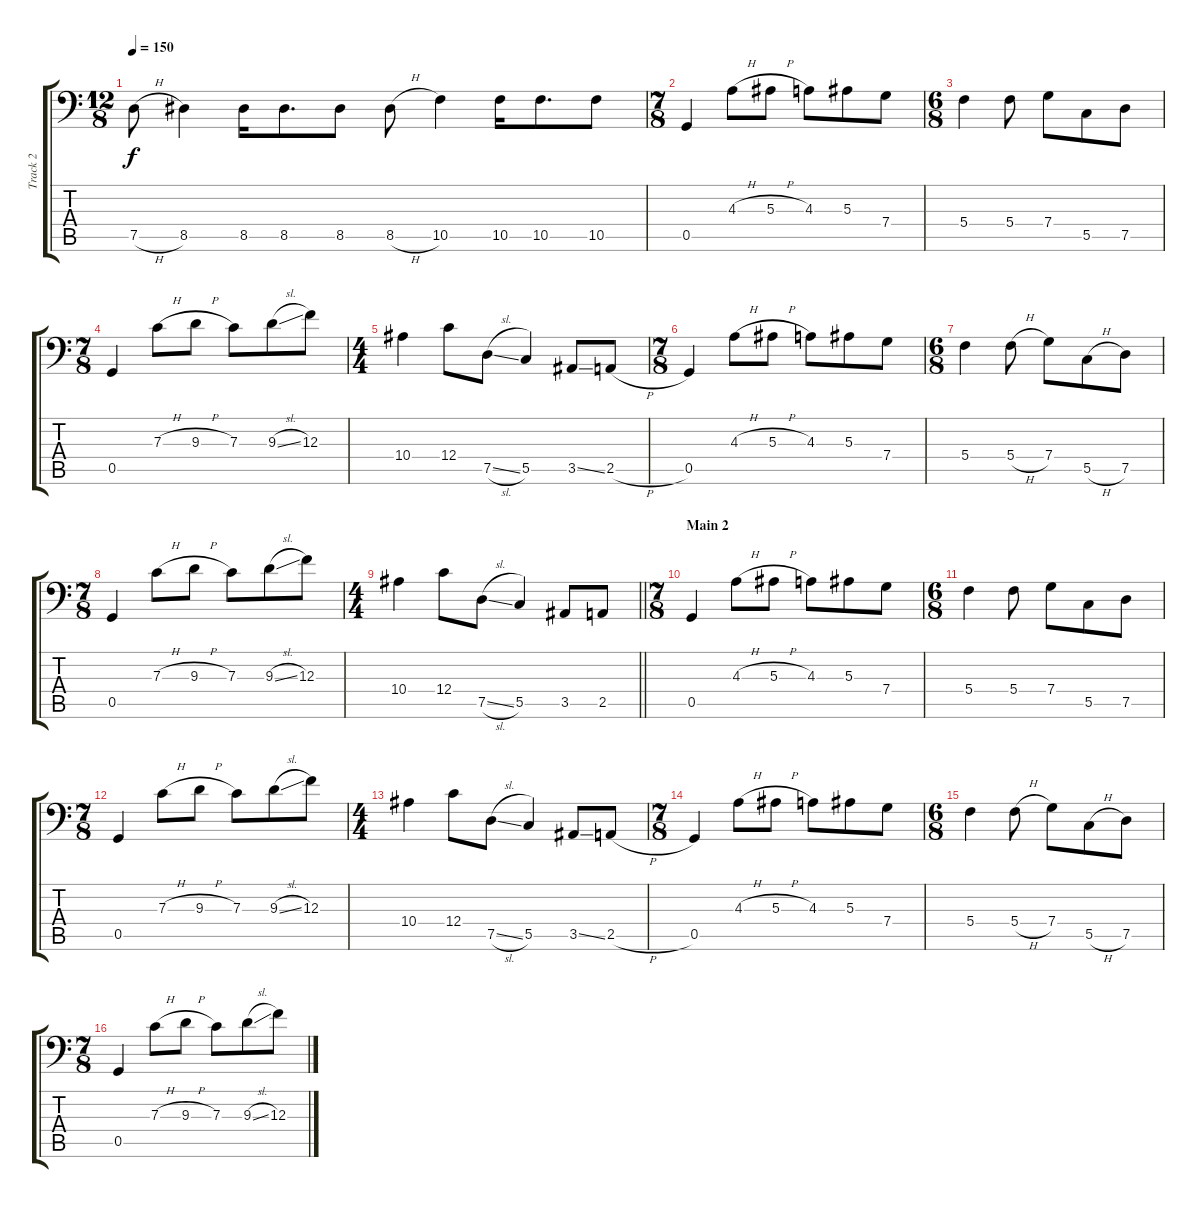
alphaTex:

\track ("Track 2" "Track 2") {instrument electricbassfinger}
\staff {score tabs}
\tuning (D3 A2 F2 C2 G1 D1) {hide}
\ts (12 8)
\tempo 150
\clef f4
\ks c
7.5{h}.8{dy f} 8.5.4 8.5.16 8.5.8{d} 8.5.8 8.5{h}.8 10.5.4 10.5.16 10.5.8{d} 10.5.8 |
\ts (7 8)
0.5.4 4.3{h}.8 5.3{h}.8 4.3.8 5.3.8 7.4.8 |
\ts (6 8)
5.4.4 5.4.8 7.4.8 5.5.8 7.5.8 |
\ts (7 8)
0.5.4 7.3{h}.8 9.3{h}.8 7.3.8 9.3{sl}.8 12.3.8 |
\ts (4 4)
10.4.4 12.4.8 7.5{sl}.8 5.5.4 3.5{ss}.8 2.5{h}.8 |
\ts (7 8)
0.5.4 4.3{h}.8 5.3{h}.8 4.3.8 5.3.8 7.4.8 |
\ts (6 8)
5.4.4 5.4{h}.8 7.4.8 5.5{h}.8 7.5.8 |
\ts (7 8)
0.5.4 7.3{h}.8 9.3{h}.8 7.3.8 9.3{sl}.8 12.3.8 |
\ts (4 4)
\barLineRight lightlight
10.4.4 12.4.8 7.5{sl}.8 5.5.4 3.5.8 2.5.8 |
\ts (7 8)
\section ("" "Main 2")
0.5.4 4.3{h}.8 5.3{h}.8 4.3.8 5.3.8 7.4.8 |
\ts (6 8)
5.4.4 5.4.8 7.4.8 5.5.8 7.5.8 |
\ts (7 8)
0.5.4 7.3{h}.8 9.3{h}.8 7.3.8 9.3{sl}.8 12.3.8 |
\ts (4 4)
10.4.4 12.4.8 7.5{sl}.8 5.5.4 3.5{ss}.8 2.5{h}.8 |
\ts (7 8)
0.5.4 4.3{h}.8 5.3{h}.8 4.3.8 5.3.8 7.4.8 |
\ts (6 8)
5.4.4 5.4{h}.8 7.4.8 5.5{h}.8 7.5.8 |
\ts (7 8)
0.5.4 7.3{h}.8 9.3{h}.8 7.3.8 9.3{sl}.8 12.3.8
